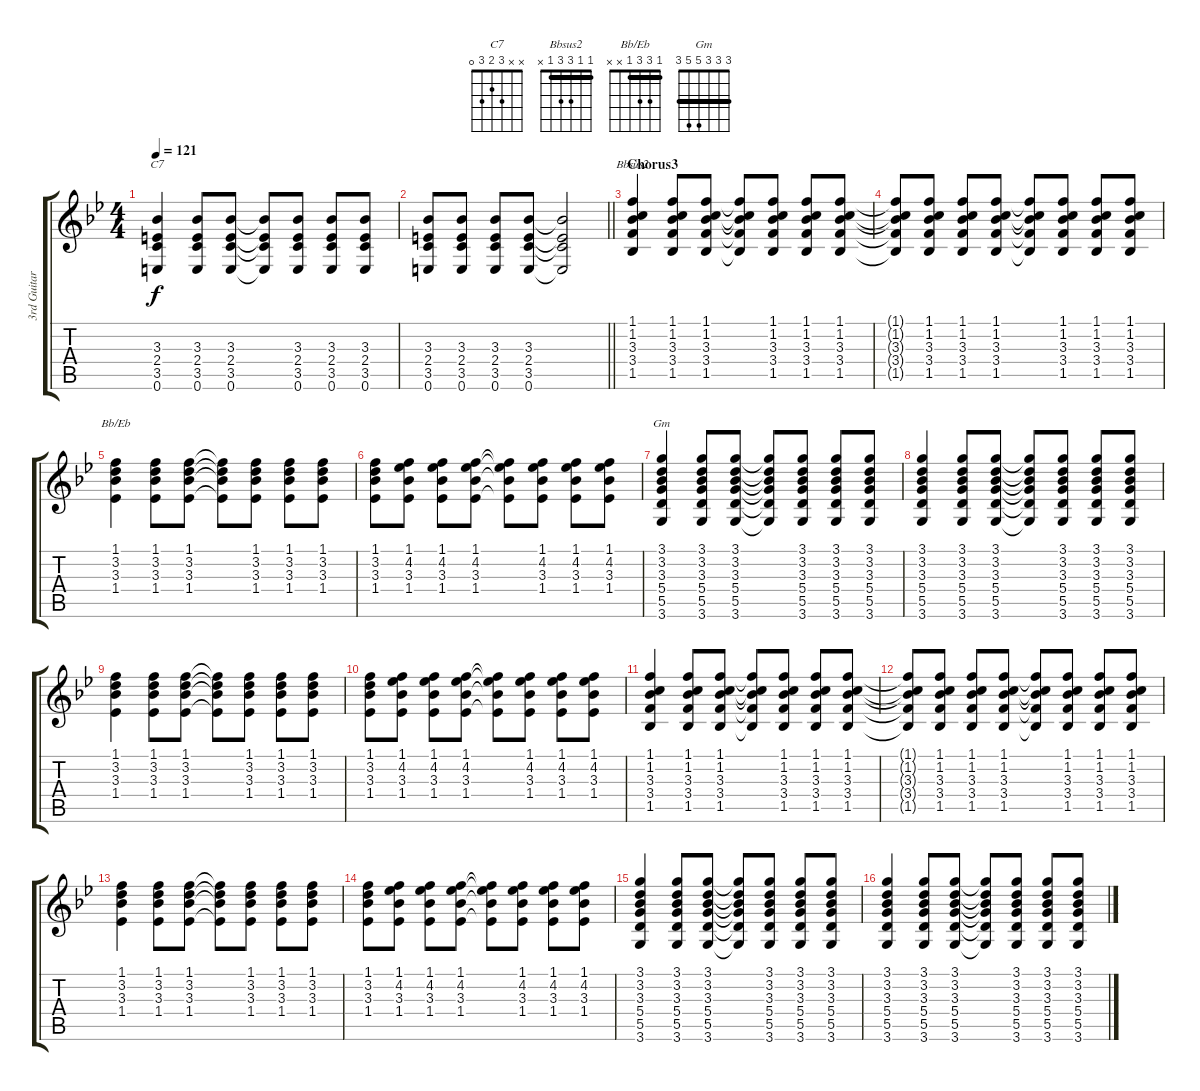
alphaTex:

\track ("3rd Guitar" "3rd Guitar") {instrument electricguitarclean}
\staff {score tabs}
\tuning (E4 B3 G3 D3 A2 E2) {hide}
\chord ("C7" x x 3 2 3 0)
\chord ("Bbsus2" 1 1 3 3 1 x) {barre 1}
\chord ("Bb/Eb" 1 3 3 1 x x) {barre 1}
\chord ("Gm" 3 3 3 5 5 3) {barre 3}
\ts (4 4)
\tempo 121
\clef g2
\ks bb
(3.3 2.4 3.5 0.6).4{ch "C7" dy f} (3.3 2.4 3.5 0.6).8 (3.3 2.4 3.5 0.6).8 (3.3{t} 2.4{t} 3.5{t} 0.6{t}).8 (3.3 2.4 3.5 0.6).8 (3.3 2.4 3.5 0.6).8 (3.3 2.4 3.5 0.6).8 |
\barLineRight lightlight
(3.3 2.4 3.5 0.6).8 (3.3 2.4 3.5 0.6).8 (3.3 2.4 3.5 0.6).8 (3.3 2.4 3.5 0.6).8 (3.3{t} 2.4{t} 3.5{t} 0.6{t}).2 |
\section ("" "Chorus3")
(1.1 1.2 3.3 3.4 1.5).4{ch "Bbsus2"} (1.1 1.2 3.3 3.4 1.5).8 (1.1 1.2 3.3 3.4 1.5).8 (1.1{t} 1.2{t} 3.3{t} 3.4{t} 1.5{t}).8 (1.1 1.2 3.3 3.4 1.5).8 (1.1 1.2 3.3 3.4 1.5).8 (1.1 1.2 3.3 3.4 1.5).8 |
(1.1{t} 1.2{t} 3.3{t} 3.4{t} 1.5{t}).8 (1.1 1.2 3.3 3.4 1.5).8 (1.1 1.2 3.3 3.4 1.5).8 (1.1 1.2 3.3 3.4 1.5).8 (1.1{t} 1.2{t} 3.3{t} 3.4{t} 1.5{t}).8 (1.1 1.2 3.3 3.4 1.5).8 (1.1 1.2 3.3 3.4 1.5).8 (1.1 1.2 3.3 3.4 1.5).8 |
(1.1 3.2 3.3 1.4).4{ch "Bb/Eb"} (1.1 3.2 3.3 1.4).8 (1.1 3.2 3.3 1.4).8 (1.1{t} 3.2{t} 3.3{t} 1.4{t}).8 (1.1 3.2 3.3 1.4).8 (1.1 3.2 3.3 1.4).8 (1.1 3.2 3.3 1.4).8 |
(1.1 3.2 3.3 1.4).8 (1.1 4.2 3.3 1.4).8 (1.1 4.2 3.3 1.4).8 (1.1 4.2 3.3 1.4).8 (1.1{t} 4.2{t} 3.3{t} 1.4{t}).8 (1.1 4.2 3.3 1.4).8 (1.1 4.2 3.3 1.4).8 (1.1 4.2 3.3 1.4).8 |
(3.1 3.2 3.3 5.4 5.5 3.6).4{ch "Gm"} (3.1 3.2 3.3 5.4 5.5 3.6).8 (3.1 3.2 3.3 5.4 5.5 3.6).8 (3.1{t} 3.2{t} 3.3{t} 5.4{t} 5.5{t} 3.6{t}).8 (3.1 3.2 3.3 5.4 5.5 3.6).8 (3.1 3.2 3.3 5.4 5.5 3.6).8 (3.1 3.2 3.3 5.4 5.5 3.6).8 |
(3.1 3.2 3.3 5.4 5.5 3.6).4 (3.1 3.2 3.3 5.4 5.5 3.6).8 (3.1 3.2 3.3 5.4 5.5 3.6).8 (3.1{t} 3.2{t} 3.3{t} 5.4{t} 5.5{t} 3.6{t}).8 (3.1 3.2 3.3 5.4 5.5 3.6).8 (3.1 3.2 3.3 5.4 5.5 3.6).8 (3.1 3.2 3.3 5.4 5.5 3.6).8 |
(1.1 3.2 3.3 1.4).4 (1.1 3.2 3.3 1.4).8 (1.1 3.2 3.3 1.4).8 (1.1{t} 3.2{t} 3.3{t} 1.4{t}).8 (1.1 3.2 3.3 1.4).8 (1.1 3.2 3.3 1.4).8 (1.1 3.2 3.3 1.4).8 |
(1.1 3.2 3.3 1.4).8 (1.1 4.2 3.3 1.4).8 (1.1 4.2 3.3 1.4).8 (1.1 4.2 3.3 1.4).8 (1.1{t} 4.2{t} 3.3{t} 1.4{t}).8 (1.1 4.2 3.3 1.4).8 (1.1 4.2 3.3 1.4).8 (1.1 4.2 3.3 1.4).8 |
(1.1 1.2 3.3 3.4 1.5).4 (1.1 1.2 3.3 3.4 1.5).8 (1.1 1.2 3.3 3.4 1.5).8 (1.1{t} 1.2{t} 3.3{t} 3.4{t} 1.5{t}).8 (1.1 1.2 3.3 3.4 1.5).8 (1.1 1.2 3.3 3.4 1.5).8 (1.1 1.2 3.3 3.4 1.5).8 |
(1.1{t} 1.2{t} 3.3{t} 3.4{t} 1.5{t}).8 (1.1 1.2 3.3 3.4 1.5).8 (1.1 1.2 3.3 3.4 1.5).8 (1.1 1.2 3.3 3.4 1.5).8 (1.1{t} 1.2{t} 3.3{t} 3.4{t} 1.5{t}).8 (1.1 1.2 3.3 3.4 1.5).8 (1.1 1.2 3.3 3.4 1.5).8 (1.1 1.2 3.3 3.4 1.5).8 |
(1.1 3.2 3.3 1.4).4 (1.1 3.2 3.3 1.4).8 (1.1 3.2 3.3 1.4).8 (1.1{t} 3.2{t} 3.3{t} 1.4{t}).8 (1.1 3.2 3.3 1.4).8 (1.1 3.2 3.3 1.4).8 (1.1 3.2 3.3 1.4).8 |
(1.1 3.2 3.3 1.4).8 (1.1 4.2 3.3 1.4).8 (1.1 4.2 3.3 1.4).8 (1.1 4.2 3.3 1.4).8 (1.1{t} 4.2{t} 3.3{t} 1.4{t}).8 (1.1 4.2 3.3 1.4).8 (1.1 4.2 3.3 1.4).8 (1.1 4.2 3.3 1.4).8 |
(3.1 3.2 3.3 5.4 5.5 3.6).4 (3.1 3.2 3.3 5.4 5.5 3.6).8 (3.1 3.2 3.3 5.4 5.5 3.6).8 (3.1{t} 3.2{t} 3.3{t} 5.4{t} 5.5{t} 3.6{t}).8 (3.1 3.2 3.3 5.4 5.5 3.6).8 (3.1 3.2 3.3 5.4 5.5 3.6).8 (3.1 3.2 3.3 5.4 5.5 3.6).8 |
(3.1 3.2 3.3 5.4 5.5 3.6).4 (3.1 3.2 3.3 5.4 5.5 3.6).8 (3.1 3.2 3.3 5.4 5.5 3.6).8 (3.1{t} 3.2{t} 3.3{t} 5.4{t} 5.5{t} 3.6{t}).8 (3.1 3.2 3.3 5.4 5.5 3.6).8 (3.1 3.2 3.3 5.4 5.5 3.6).8 (3.1 3.2 3.3 5.4 5.5 3.6).8
